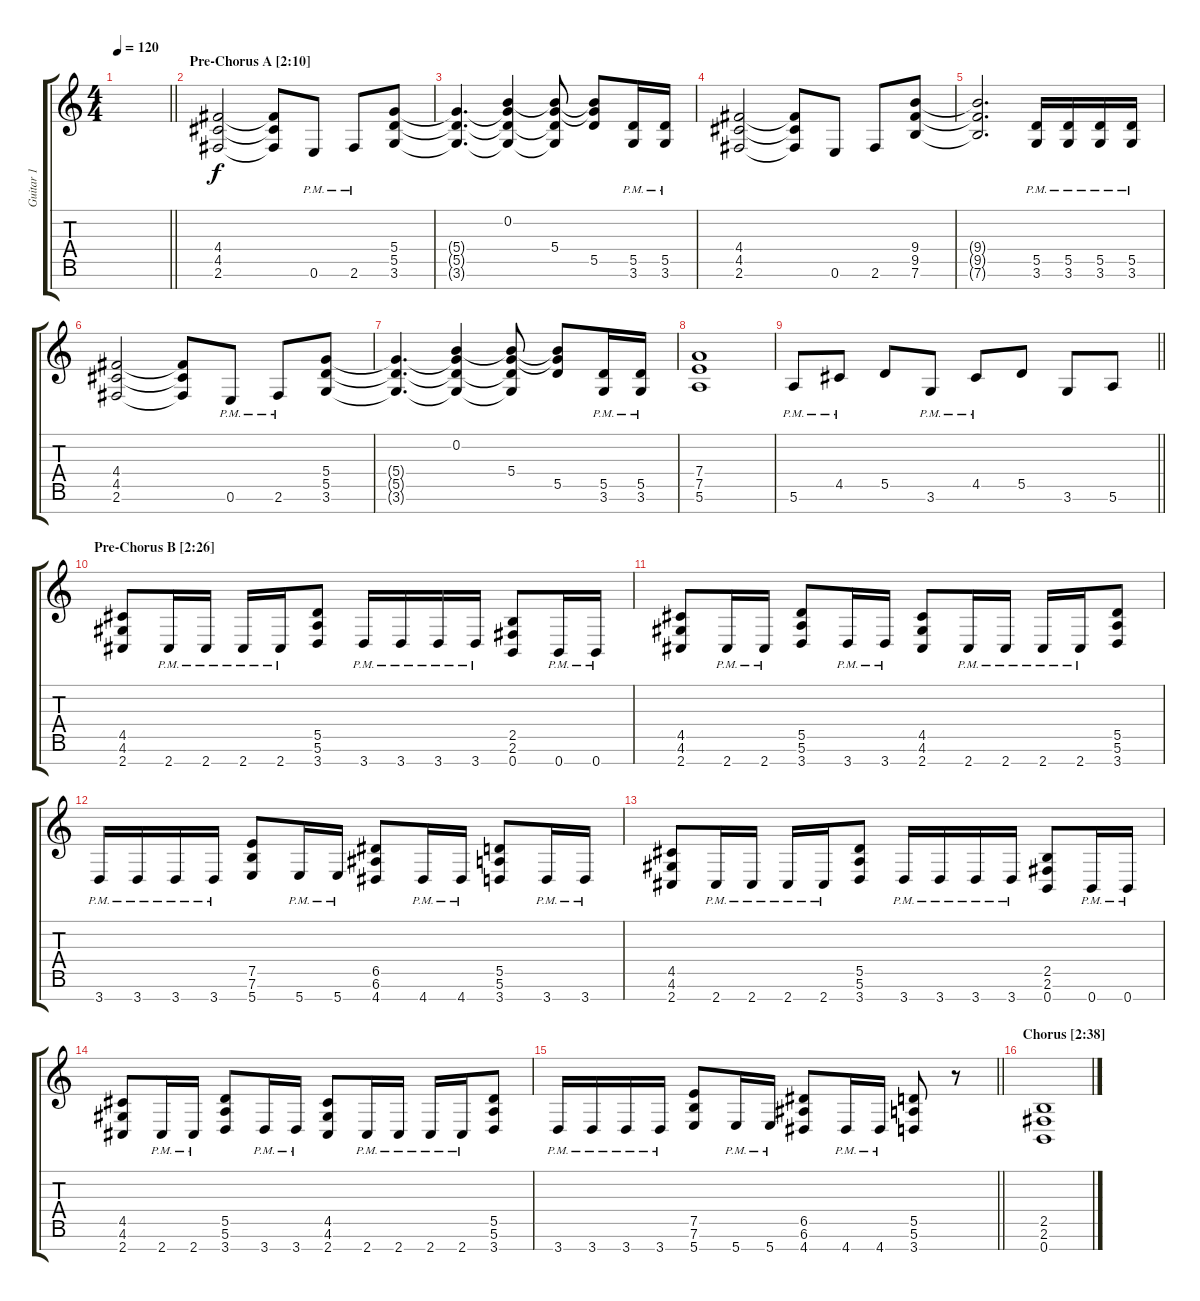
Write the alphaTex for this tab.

\track ("Guitar 1" "Guitar 1") {instrument distortionguitar}
\staff {score tabs}
\tuning (E4 B3 G3 D3 A2 E2 B1) {hide}
\ts (4 4)
\tempo 120
\clef g2
\barLineRight lightlight
\ks c
|
\section ("" "Pre-Chorus A [2:10]")
(4.4 4.5 2.6).2 (4.4{t} 4.5{t} 2.6{t}).8 0.6{pm}.8 2.6{pm}.8 (5.4 5.5 3.6).8 |
(5.4{t} 5.5{t} 3.6{t}).4{d} (0.2 5.4{t} 5.5{t} 3.6{t}).4 (0.2{t} 5.4 5.5{t} 3.6{t}).8 (0.2{t} 5.4{t} 5.5).8 (5.5{pm} 3.6{pm}).16 (5.5{pm} 3.6{pm}).16 |
(4.4 4.5 2.6).2 (4.4{t} 4.5{t} 2.6{t}).8 0.6.8 2.6.8 (9.4 9.5 7.6).8 |
(9.4{t} 9.5{t} 7.6{t}).2{d} (5.5{pm} 3.6{pm}).16 (5.5{pm} 3.6{pm}).16 (5.5{pm} 3.6{pm}).16 (5.5{pm} 3.6{pm}).16 |
(4.4 4.5 2.6).2 (4.4{t} 4.5{t} 2.6{t}).8 0.6{pm}.8 2.6{pm}.8 (5.4 5.5 3.6).8 |
(5.4{t} 5.5{t} 3.6{t}).4{d} (0.2 5.4{t} 5.5{t} 3.6{t}).4 (0.2{t} 5.4 5.5{t} 3.6{t}).8 (0.2{t} 5.4{t} 5.5).8 (5.5{pm} 3.6{pm}).16 (5.5{pm} 3.6{pm}).16 |
(7.4 7.5 5.6).1 |
\barLineRight lightlight
5.6{pm}.8 4.5{pm}.8 5.5.8 3.6{pm}.8 4.5{pm}.8 5.5.8 3.6.8 5.6.8 |
\section ("" "Pre-Chorus B [2:26]")
(4.5 4.6 2.7).8 2.7{pm}.16 2.7{pm}.16 2.7{pm}.16 2.7{pm}.16 (5.5 5.6 3.7).8 3.7{pm}.16 3.7{pm}.16 3.7{pm}.16 3.7{pm}.16 (2.5 2.6 0.7).8 0.7{pm}.16 0.7{pm}.16 |
(4.5 4.6 2.7).8 2.7{pm}.16 2.7{pm}.16 (5.5 5.6 3.7).8 3.7{pm}.16 3.7{pm}.16 (4.5 4.6 2.7).8 2.7{pm}.16 2.7{pm}.16 2.7{pm}.16 2.7{pm}.16 (5.5 5.6 3.7).8 |
3.7{pm}.16 3.7{pm}.16 3.7{pm}.16 3.7{pm}.16 (7.5 7.6 5.7).8 5.7{pm}.16 5.7{pm}.16 (6.5 6.6 4.7).8 4.7{pm}.16 4.7{pm}.16 (5.5 5.6 3.7).8 3.7{pm}.16 3.7{pm}.16 |
(4.5 4.6 2.7).8 2.7{pm}.16 2.7{pm}.16 2.7{pm}.16 2.7{pm}.16 (5.5 5.6 3.7).8 3.7{pm}.16 3.7{pm}.16 3.7{pm}.16 3.7{pm}.16 (2.5 2.6 0.7).8 0.7{pm}.16 0.7{pm}.16 |
(4.5 4.6 2.7).8 2.7{pm}.16 2.7{pm}.16 (5.5 5.6 3.7).8 3.7{pm}.16 3.7{pm}.16 (4.5 4.6 2.7).8 2.7{pm}.16 2.7{pm}.16 2.7{pm}.16 2.7{pm}.16 (5.5 5.6 3.7).8 |
\barLineRight lightlight
3.7{pm}.16 3.7{pm}.16 3.7{pm}.16 3.7{pm}.16 (7.5 7.6 5.7).8 5.7{pm}.16 5.7{pm}.16 (6.5 6.6 4.7).8 4.7{pm}.16 4.7{pm}.16 (5.5 5.6 3.7).8 r.8 |
\section ("" "Chorus [2:38]")
(2.5 2.6 0.7).1
